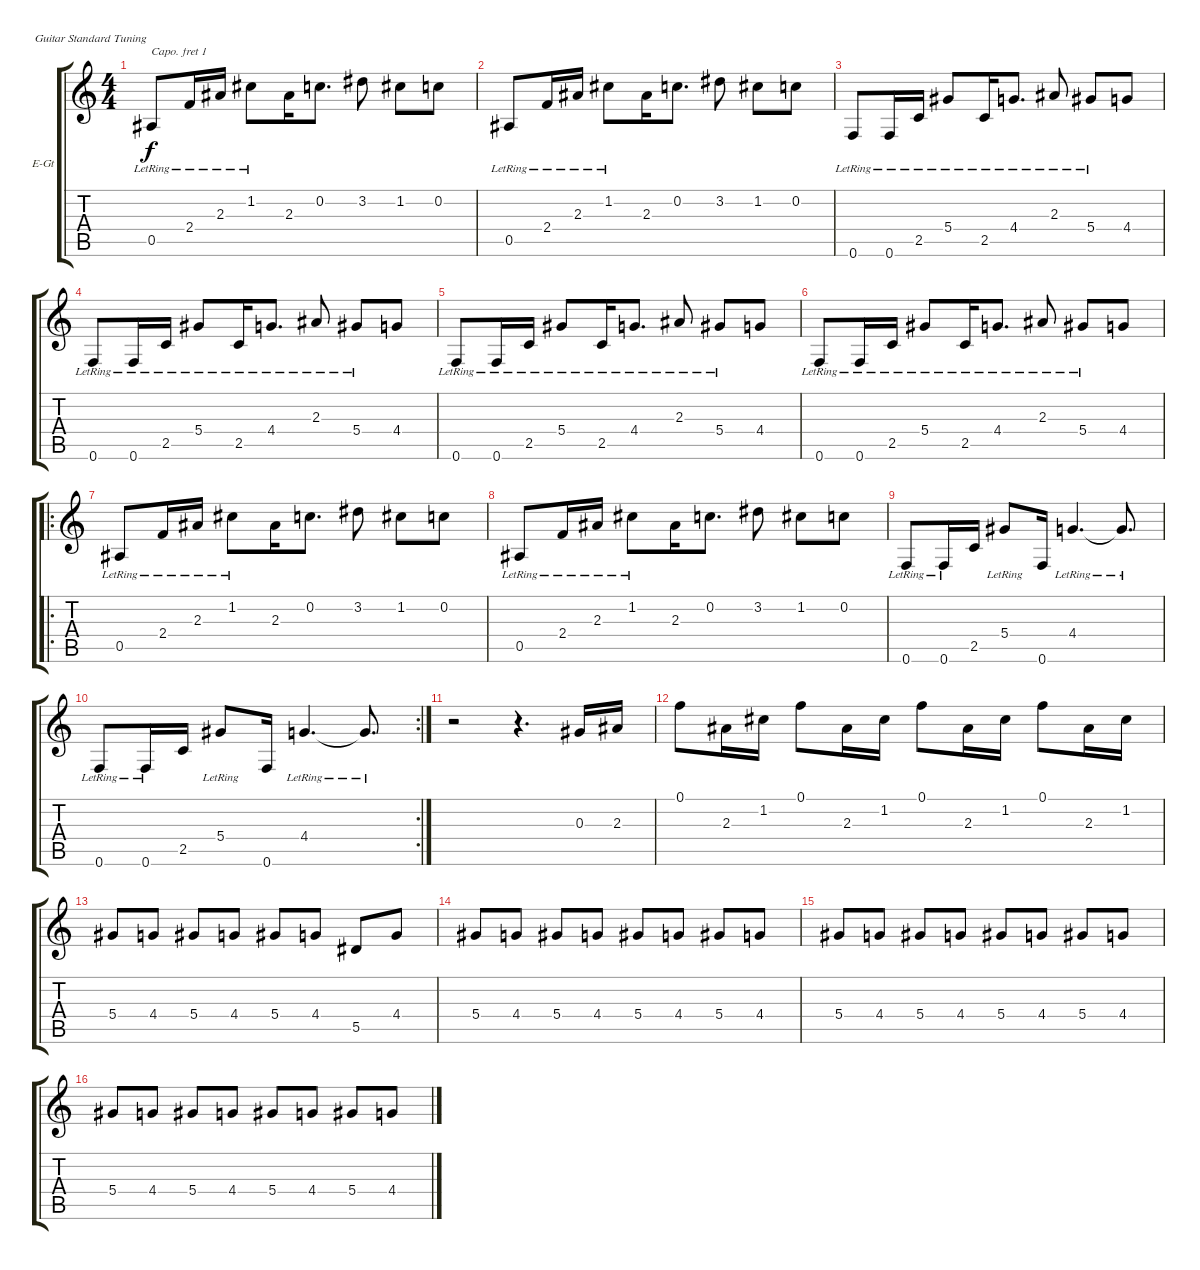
\bracketExtendMode groupsimilarinstruments
\firstSystemTrackNameOrientation horizontal
\otherSystemsTrackNameOrientation horizontal
\track ("Sammy Duet" "E-Gt") {instrument electricguitarclean}
\staff {score tabs}
\capo 1
\tuning (E4 B3 G3 D3 A2 E2)
\ts (4 4)
\tempo (80 hide)
\clef g2
\ks c
0.5{lr}.8{dy f} 2.4{lr}.16 2.3{lr}.16 1.2{lr}.8 2.3.16 0.2.8{d} 3.2.8 1.2.8 0.2.8 |
0.5{lr}.8 2.4{lr}.16 2.3{lr}.16 1.2{lr}.8 2.3.16 0.2.8{d} 3.2.8 1.2.8 0.2.8 |
0.6{lr}.8 0.6{lr}.16 2.5{lr}.16 5.4{lr}.8 2.5{lr}.16 4.4{lr}.8{d} 2.3{lr}.8 5.4{lr}.8 4.4.8 |
0.6{lr}.8 0.6{lr}.16 2.5{lr}.16 5.4{lr}.8 2.5{lr}.16 4.4{lr}.8{d} 2.3{lr}.8 5.4{lr}.8 4.4.8 |
0.6{lr}.8 0.6{lr}.16 2.5{lr}.16 5.4{lr}.8 2.5{lr}.16 4.4{lr}.8{d} 2.3{lr}.8 5.4{lr}.8 4.4.8 |
0.6{lr}.8 0.6{lr}.16 2.5{lr}.16 5.4{lr}.8 2.5{lr}.16 4.4{lr}.8{d} 2.3{lr}.8 5.4{lr}.8 4.4.8 |
\ro
0.5{lr}.8 2.4{lr}.16 2.3{lr}.16 1.2{lr}.8 2.3.16 0.2.8{d} 3.2.8 1.2.8 0.2.8 |
0.5{lr}.8 2.4{lr}.16 2.3{lr}.16 1.2{lr}.8 2.3.16 0.2.8{d} 3.2.8 1.2.8 0.2.8 |
0.6{lr}.8 0.6{lr}.16 2.5.16 5.4{lr}.8 0.6.16 4.4{lr}.4{d} 4.4{lr t}.8{d} |
\rc 2
0.6{lr}.8 0.6{lr}.16 2.5.16 5.4{lr}.8 0.6.16 4.4{lr}.4{d} 4.4{lr t}.8{d} |
r.2 r.4{d} 0.3.16 2.3.16 |
0.1.8 2.3.16 1.2.16 0.1.8 2.3.16 1.2.16 0.1.8 2.3.16 1.2.16 0.1.8 2.3.16 1.2.16 |
5.4.8 4.4.8 5.4.8 4.4.8 5.4.8 4.4.8 5.5.8 4.4.8 |
5.4.8 4.4.8 5.4.8 4.4.8 5.4.8 4.4.8 5.4.8 4.4.8 |
5.4.8 4.4.8 5.4.8 4.4.8 5.4.8 4.4.8 5.4.8 4.4.8 |
5.4.8 4.4.8 5.4.8 4.4.8 5.4.8 4.4.8 5.4.8 4.4.8
